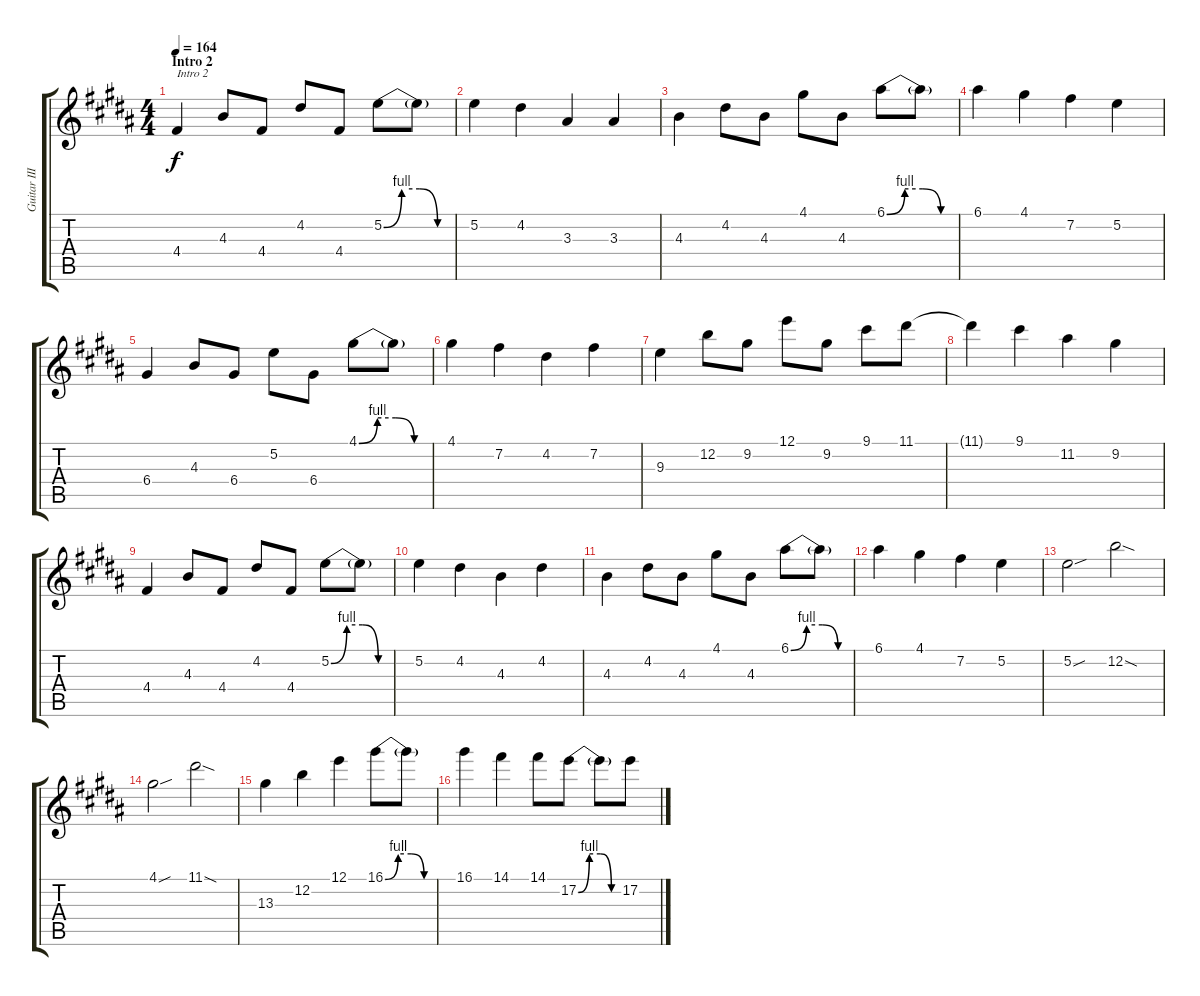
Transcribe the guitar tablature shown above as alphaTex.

\track ("Guitar III" "Guitar III") {instrument overdrivenguitar}
\staff {score tabs}
\tuning (E4 B3 G3 D3 A2 E2) {hide}
\ts (4 4)
\section ("" "Intro 2")
\tempo 164
\clef g2
\ks b
4.4.4{txt "Intro 2" dy f} 4.3.8 4.4.8 4.2.8 4.4.8 5.2{be (custom 0 0 15 4 30 4 45 0 60 0)}.8 5.2{t}.8 |
5.2.4 4.2.4 3.3.4 3.3.4 |
4.3.4 4.2.8 4.3.8 4.1.8 4.3.8 6.1{be (custom 0 0 15 4 30 4 45 0 60 0)}.8 6.1{t}.8 |
6.1.4 4.1.4 7.2.4 5.2.4 |
6.4.4 4.3.8 6.4.8 5.2.8 6.4.8 4.1{be (custom 0 0 15 4 30 4 45 0 60 0)}.8 4.1{t}.8 |
4.1.4 7.2.4 4.2.4 7.2.4 |
9.3.4 12.2.8 9.2.8 12.1.8 9.2.8 9.1.8 11.1.8 |
11.1{t}.4 9.1.4 11.2.4 9.2.4 |
4.4.4 4.3.8 4.4.8 4.2.8 4.4.8 5.2{be (custom 0 0 15 4 30 4 45 0 60 0)}.8 5.2{t}.8 |
5.2.4 4.2.4 4.3.4 4.2.4 |
4.3.4 4.2.8 4.3.8 4.1.8 4.3.8 6.1{be (custom 0 0 15 4 30 4 45 0 60 0)}.8 6.1{t}.8 |
6.1.4 4.1.4 7.2.4 5.2.4 |
5.2{sou}.2 12.2{sod}.2 |
4.1{sou}.2 11.1{sod}.2 |
13.3.4 12.2.4 12.1.4 16.1{be (custom 0 0 15 4 30 4 45 0 60 0)}.8 16.1{t}.8 |
16.1.4 14.1.4 14.1.8 17.2{be (custom 0 0 15 4 30 4 45 0 60 0)}.8 17.2{t}.8 17.2.8
